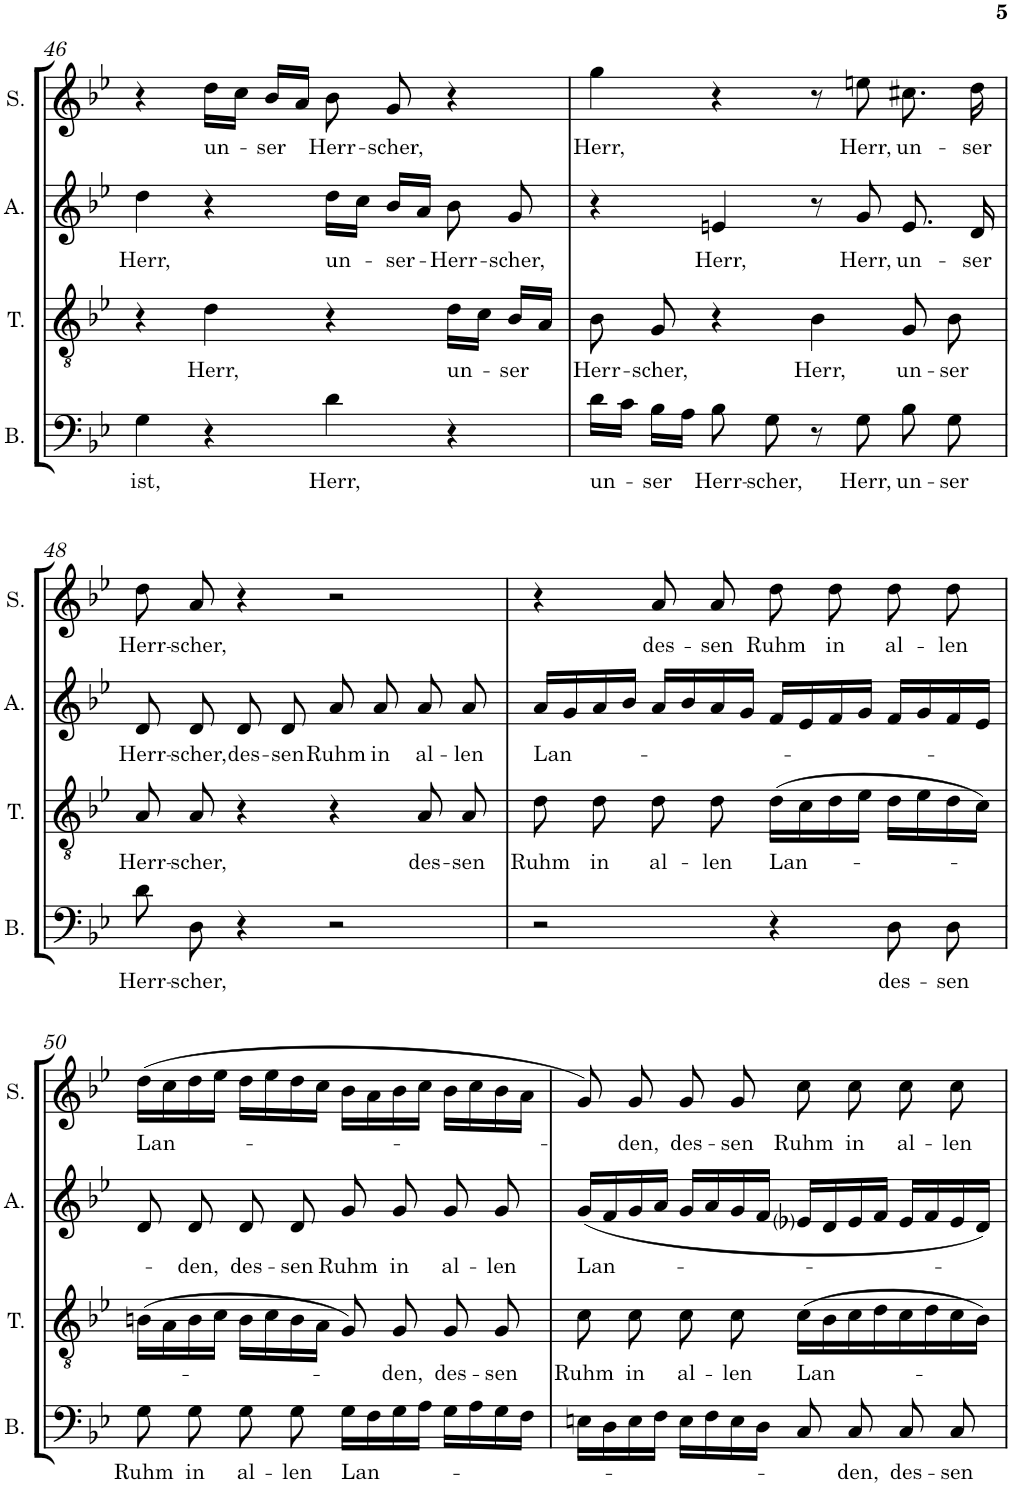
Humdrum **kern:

**kern	**text	**kern	**text	**kern	**text	**kern	**text
*part4	*part4	*part3	*part3	*part2	*part2	*part1	*part1
*staff4	*staff4	*staff3	*staff3	*staff2	*staff2	*staff1	*staff1
*I"Baß	*	*I"Tenor	*	*I"Alt	*	*I"Sopran	*
*I'B.	*	*I'T.	*	*I'A.	*	*I'S.	*
!!LO:PB:g=z
*clefF4	*	*clefGv2	*	*clefG2	*	*clefG2	*
*k[b-e-]	*	*k[b-e-]	*	*k[b-e-]	*	*k[b-e-]	*
*B-:	*	*B-:	*	*B-:	*	*B-:	*
*M4/4	*	*M4/4	*	*M4/4	*	*M4/4	*
=46	=46	=46	=46	=46	=46	=46	=46
!	!LO:LY:b	!	!	!	!LO:LY:b	!	!
4G\	ist,	4r	.	4dd\	Herr,	4r	.
!	!	!	!LO:LY:b	!	!	!	!LO:LY:b
4r	.	4d\	Herr,	4r	.	16dd\LL	un-
.	.	.	.	.	.	16cc\JJ	.
!	!	!	!	!	!	!	!LO:LY:b
.	.	.	.	.	.	16b-/LL	-ser
.	.	.	.	.	.	16a/JJ	.
!	!LO:LY:b	!	!	!	!LO:LY:b	!	!LO:LY:b
4d\	Herr,	4r	.	16dd\LL	un-	8b-\	Herr-
.	.	.	.	16cc\JJ	.	.	.
!	!	!	!	!	!LO:LY:b	!	!LO:LY:b
.	.	.	.	16b-/LL	-ser-	8g/	-scher,
.	.	.	.	16a/JJ	.	.	.
!	!	!	!LO:LY:b	!	!LO:LY:b	!	!
4r	.	16d\LL	un-	8b-\	-Herr-	4r	.
.	.	16c\JJ	.	.	.	.	.
!	!	!	!LO:LY:b	!	!LO:LY:b	!	!
.	.	16B-/LL	-ser	8g/	-scher,	.	.
.	.	16A/JJ	.	.	.	.	.
=47	=47	=47	=47	=47	=47	=47	=47
!	!LO:LY:b	!	!LO:LY:b	!	!	!	!LO:LY:b
16d\LL	un-	8B-\	Herr-	4r	.	4gg\	Herr,
16c\JJ	.	.	.	.	.	.	.
!	!LO:LY:b	!	!LO:LY:b	!	!	!	!
16B-\LL	-ser	8G/	-scher,	.	.	.	.
16A\JJ	.	.	.	.	.	.	.
!	!LO:LY:b	!	!	!	!LO:LY:b	!	!
8B-\	Herr-	4r	.	4en/	Herr,	4r	.
!	!LO:LY:b	!	!	!	!	!	!
8G\	-scher,	.	.	.	.	.	.
!	!	!	!LO:LY:b	!	!	!	!
8r	.	4B-\	Herr,	8r	.	8r	.
!	!LO:LY:b	!	!	!	!LO:LY:b	!	!LO:LY:b
8G\	Herr,	.	.	8g/	Herr,	8een\	Herr,
!	!LO:LY:b	!	!LO:LY:b	!	!LO:LY:b	!	!LO:LY:b
8B-\	un-	8G/	un-	8.e/	un-	8.cc#X\	un-
!	!LO:LY:b	!	!LO:LY:b	!	!	!	!
8G\	-ser	8B-\	-ser	.	.	.	.
!	!	!	!	!	!LO:LY:b	!	!LO:LY:b
.	.	.	.	16d/	-ser	16dd\	-ser
!!LO:LB:g=z
=48	=48	=48	=48	=48	=48	=48	=48
!	!LO:LY:b	!	!LO:LY:b	!	!LO:LY:b	!	!LO:LY:b
8d\	Herr-	8A/	Herr-	8d/	Herr-	8dd\	Herr-
!	!LO:LY:b	!	!LO:LY:b	!	!LO:LY:b	!	!LO:LY:b
8D\	-scher,	8A/	-scher,	8d/	-scher,	8a/	-scher,
!	!	!	!	!	!LO:LY:b	!	!
4r	.	4r	.	8d/	des-	4r	.
!	!	!	!	!	!LO:LY:b	!	!
.	.	.	.	8d/	-sen	.	.
!	!	!	!	!	!LO:LY:b	!	!
2r	.	4r	.	8a/	Ruhm	2r	.
!	!	!	!	!	!LO:LY:b	!	!
.	.	.	.	8a/	in	.	.
!	!	!	!LO:LY:b	!	!LO:LY:b	!	!
.	.	8A/	des-	8a/	al-	.	.
!	!	!	!LO:LY:b	!	!LO:LY:b	!	!
.	.	8A/	-sen	8a/	-len	.	.
=49	=49	=49	=49	=49	=49	=49	=49
!	!	!	!LO:LY:b	!	!LO:LY:b	!	!
2r	.	8d\	Ruhm	16a/LL	Lan-	4r	.
.	.	.	.	16g/	.	.	.
!	!	!	!LO:LY:b	!	!	!	!
.	.	8d\	in	16a/	.	.	.
.	.	.	.	16b-/JJ	.	.	.
!	!	!	!LO:LY:b	!	!	!	!LO:LY:b
.	.	8d\	al-	16a/LL	.	8a/	des-
.	.	.	.	16b-/	.	.	.
!	!	!	!LO:LY:b	!	!	!	!LO:LY:b
.	.	8d\	-len	16a/	.	8a/	-sen
.	.	.	.	16g/JJ	.	.	.
!	!	!	!LO:LY:b	!	!	!	!LO:LY:b
4r	.	(>16d\LL	Lan-	16f/LL	.	8dd\	Ruhm
.	.	16c\	.	16e-/	.	.	.
!	!	!	!	!	!	!	!LO:LY:b
.	.	16d\	.	16f/	.	8dd\	in
.	.	16e-\JJ	.	16g/JJ	.	.	.
!	!LO:LY:b	!	!	!	!	!	!LO:LY:b
8D\	des-	16d\LL	.	16f/LL	.	8dd\	al-
.	.	16e-\	.	16g/	.	.	.
!	!LO:LY:b	!	!	!	!	!	!LO:LY:b
8D\	-sen	16d\	.	16f/	.	8dd\	-len
.	.	16c\JJ)	.	16e-/JJ	.	.	.
!!LO:LB:g=z
=50	=50	=50	=50	=50	=50	=50	=50
!	!LO:LY:b	!	!	!	!	!	!LO:LY:b
8G\	Ruhm	(>16Bn\LL	.	8d/	.	(>16dd\LL	Lan-
.	.	16A\	.	.	.	16cc\	.
!	!LO:LY:b	!	!	!	!LO:LY:b	!	!
8G\	in	16B\	.	8d/	-den,	16dd\	.
.	.	16c\JJ	.	.	.	16ee-\JJ	.
!	!LO:LY:b	!	!	!	!LO:LY:b	!	!
8G\	al-	16B\LL	.	8d/	des-	16dd\LL	.
.	.	16c\	.	.	.	16ee-\	.
!	!LO:LY:b	!	!	!	!LO:LY:b	!	!
8G\	-len	16B\	.	8d/	-sen	16dd\	.
.	.	16A\JJ	.	.	.	16cc\JJ	.
!	!LO:LY:b	!	!	!	!LO:LY:b	!	!
16G\LL	Lan-	8G/)	.	8g/	Ruhm	16b-\LL	.
16F\	.	.	.	.	.	16a\	.
!	!	!	!LO:LY:b	!	!LO:LY:b	!	!
16G\	.	8G/	-den,	8g/	in	16b-\	.
16A\JJ	.	.	.	.	.	16cc\JJ	.
!	!	!	!LO:LY:b	!	!LO:LY:b	!	!
16G\LL	.	8G/	des-	8g/	al-	16b-\LL	.
16A\	.	.	.	.	.	16cc\	.
!	!	!	!LO:LY:b	!	!LO:LY:b	!	!
16G\	.	8G/	-sen	8g/	-len	16b-\	.
16F\JJ	.	.	.	.	.	16a\JJ	.
=51	=51	=51	=51	=51	=51	=51	=51
!	!	!	!LO:LY:b	!	!LO:LY:b	!	!
16En\LL	.	8c\	Ruhm	(<16g/LL	Lan-	8g/)	.
16D\	.	.	.	16f/	.	.	.
!	!	!	!LO:LY:b	!	!	!	!LO:LY:b
16E\	.	8c\	in	16g/	.	8g/	-den,
16F\JJ	.	.	.	16a/JJ	.	.	.
!	!	!	!LO:LY:b	!	!	!	!LO:LY:b
16E\LL	.	8c\	al-	16g/LL	.	8g/	des-
16F\	.	.	.	16a/	.	.	.
!	!	!	!LO:LY:b	!	!	!	!LO:LY:b
16E\	.	8c\	-len	16g/	.	8g/	-sen
16D\JJ	.	.	.	16f/JJ	.	.	.
!	!	!	!LO:LY:b	!	!	!	!LO:LY:b
8C/	.	(>16c\LL	Lan-	16e-i/LL	.	8cc\	Ruhm
.	.	16B-\	.	16d/	.	.	.
!	!LO:LY:b	!	!	!	!	!	!LO:LY:b
8C/	-den,	16c\	.	16e-/	.	8cc\	in
.	.	16d\	.	16f/JJ	.	.	.
!	!LO:LY:b	!	!	!	!	!	!LO:LY:b
8C/	des-	16c\	.	16e-/LL	.	8cc\	al-
.	.	16d\	.	16f/	.	.	.
!	!LO:LY:b	!	!	!	!	!	!LO:LY:b
8C/	-sen	16c\	.	16e-/	.	8cc\	-len
.	.	16B-\JJ)	.	16d/JJ)	.	.	.
=	=	=	=	=	=	=	=
*-	*-	*-	*-	*-	*-	*-	*-
